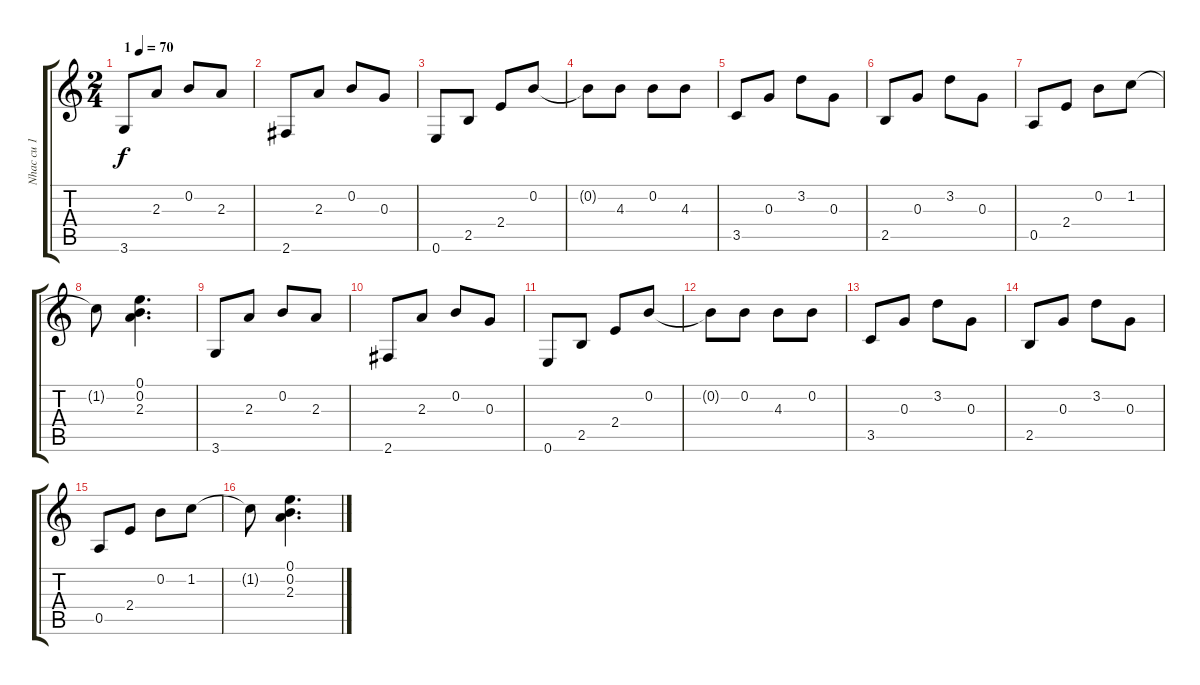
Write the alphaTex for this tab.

\track ("Nhac cu 1" "Nhac cu 1") {instrument acousticguitarsteel}
\staff {score tabs}
\tuning (E4 B3 G3 D3 A2 E2) {hide}
\ts (2 4)
\tempo (70 "1")
\clef g2
\ks c
3.6.8{dy f instrument acousticguitarsteel} 2.3.8 0.2.8 2.3.8 |
2.6.8 2.3.8 0.2.8 0.3.8 |
0.6.8 2.5.8 2.4.8 0.2.8 |
0.2{t}.8 4.3.8 0.2.8 4.3.8 |
3.5.8 0.3.8 3.2.8 0.3.8 |
2.5.8 0.3.8 3.2.8 0.3.8 |
0.5.8 2.4.8 0.2.8 1.2.8 |
1.2{t}.8 (0.1 0.2 2.3).4{d} |
3.6.8 2.3.8 0.2.8 2.3.8 |
2.6.8 2.3.8 0.2.8 0.3.8 |
0.6.8 2.5.8 2.4.8 0.2.8 |
0.2{t}.8 0.2.8 4.3.8 0.2.8 |
3.5.8 0.3.8 3.2.8 0.3.8 |
2.5.8 0.3.8 3.2.8 0.3.8 |
0.5.8 2.4.8 0.2.8 1.2.8 |
1.2{t}.8 (0.1 0.2 2.3).4{d}
